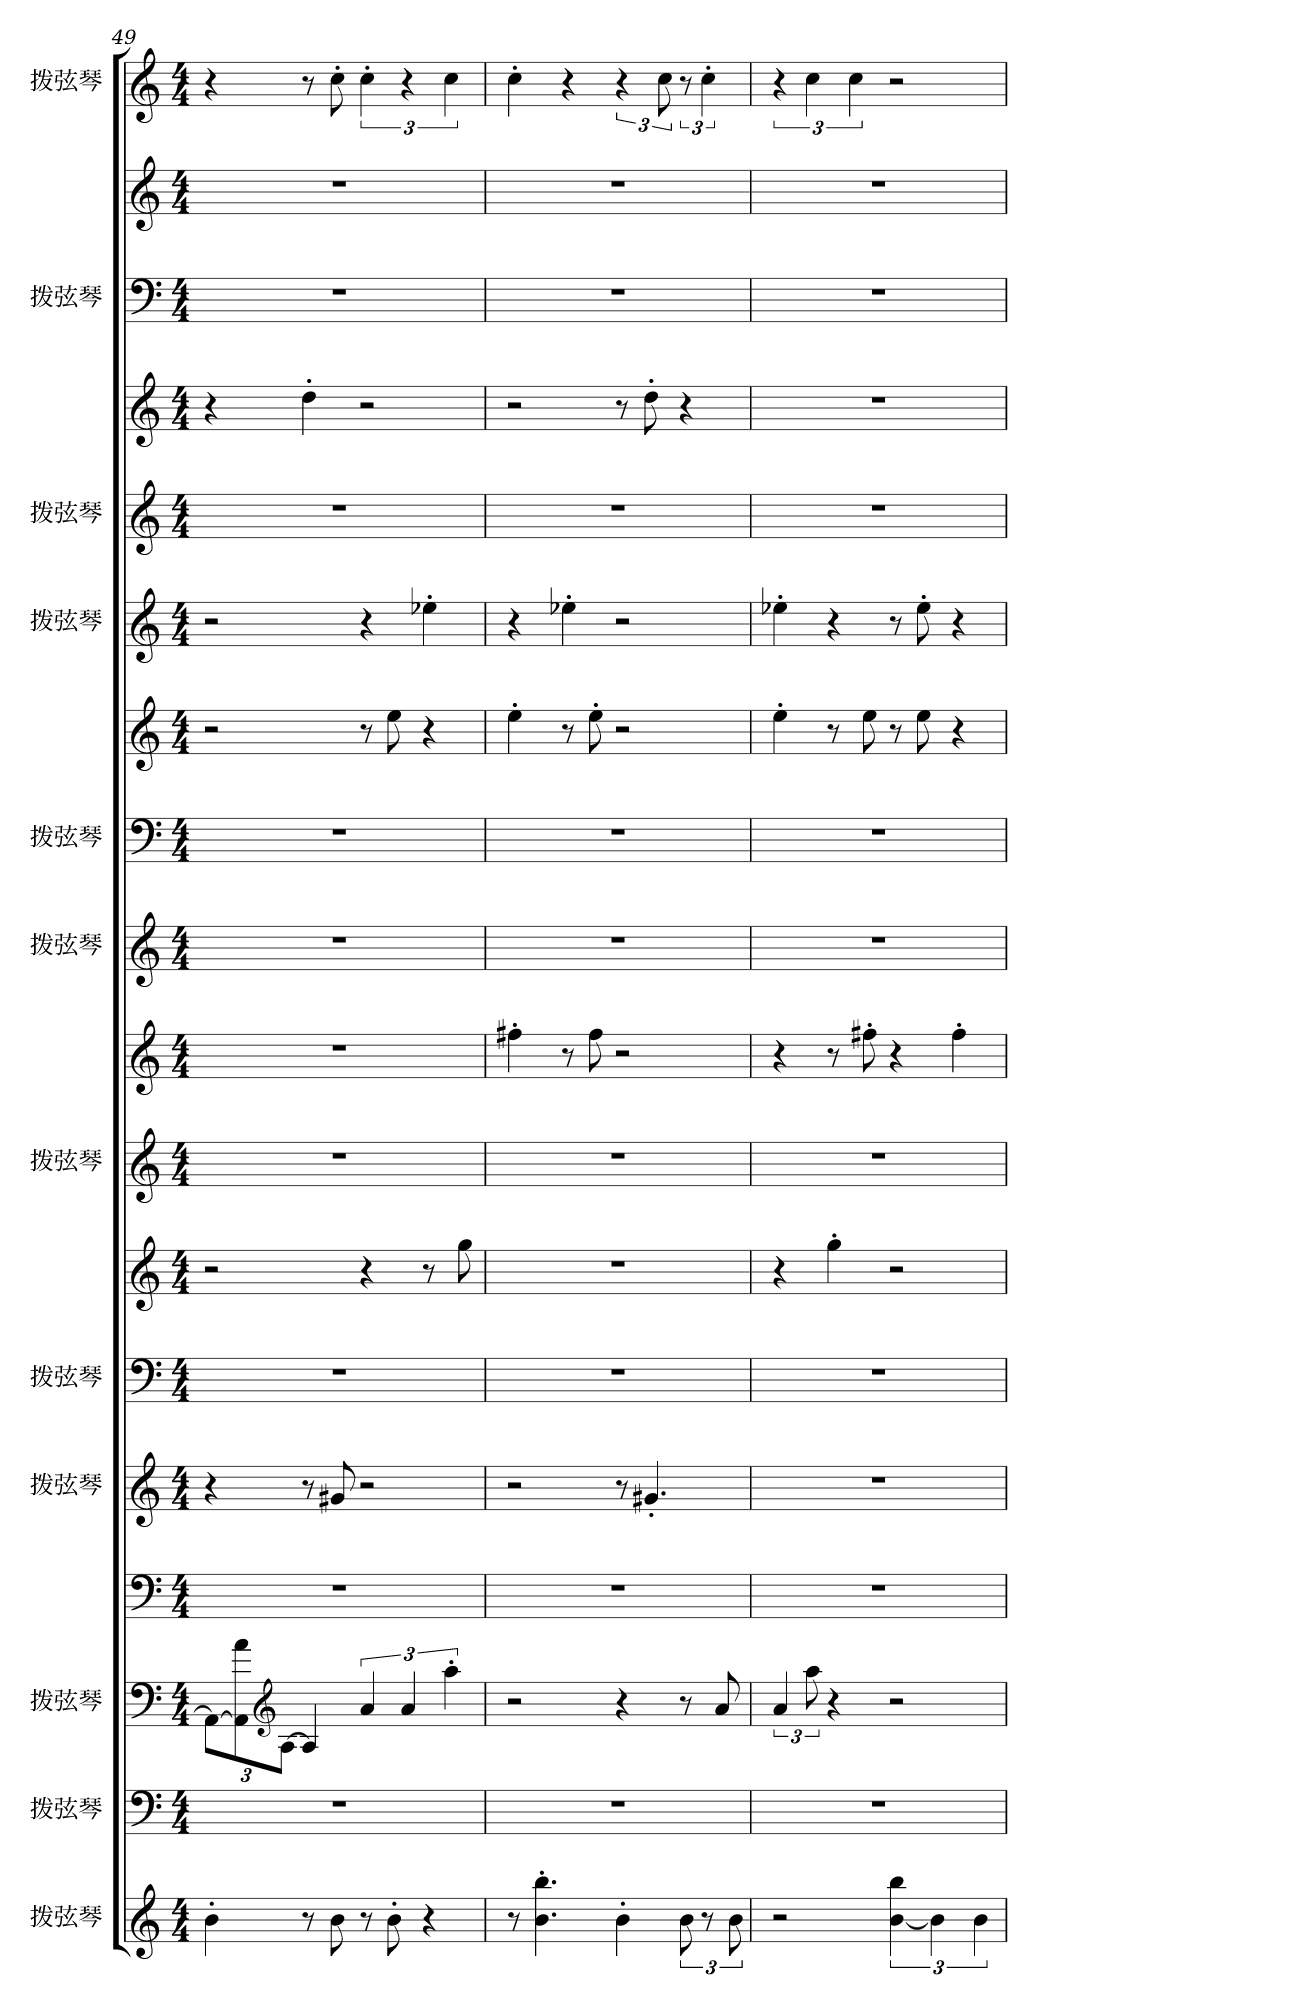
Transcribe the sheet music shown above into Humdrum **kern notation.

**kern	**kern	**kern	**kern	**kern	**kern	**kern	**kern	**kern	**kern	**kern	**kern	**kern	**kern	**kern	**kern	**kern	**kern
*part12	*part11	*part10	*part10	*part9	*part8	*part8	*part7	*part7	*part6	*part5	*part5	*part4	*part3	*part3	*part2	*part2	*part1
*staff18	*staff17	*staff16	*staff15	*staff14	*staff13	*staff12	*staff11	*staff10	*staff9	*staff8	*staff7	*staff6	*staff5	*staff4	*staff3	*staff2	*staff1
*I"拨弦琴	*I"拨弦琴	*I"拨弦琴	*	*I"拨弦琴	*I"拨弦琴	*	*I"拨弦琴	*	*I"拨弦琴	*I"拨弦琴	*	*I"拨弦琴	*I"拨弦琴	*	*I"拨弦琴	*	*I"拨弦琴
*clefG2	*clefF4	*clefF4	*clefF4	*clefG2	*clefF4	*clefG2	*clefG2	*clefG2	*clefG2	*clefF4	*clefG2	*clefG2	*clefG2	*clefG2	*clefF4	*clefG2	*clefG2
*k[]	*k[]	*k[]	*k[]	*k[]	*k[]	*k[]	*k[]	*k[]	*k[]	*k[]	*k[]	*k[]	*k[]	*k[]	*k[]	*k[]	*k[]
*M4/4	*M4/4	*M4/4	*M4/4	*M4/4	*M4/4	*M4/4	*M4/4	*M4/4	*M4/4	*M4/4	*M4/4	*M4/4	*M4/4	*M4/4	*M4/4	*M4/4	*M4/4
*	*	*Xbrackettup	*	*	*	*	*	*	*	*	*	*	*	*	*	*	*
=49	=49	=49	=49	=49	=49	=49	=49	=49	=49	=49	=49	=49	=49	=49	=49	=49	=49
4b'\	1r	12AA\L_	1r	4r	1r	2r	1r	1r	1r	1r	2r	2r	1r	4r	1r	1r	4r
.	.	12AA\] 12a\	.	.	.	.	.	.	.	.	.	.	.	.	.	.	.
*	*	*clefG2	*	*	*	*	*	*	*	*	*	*	*	*	*	*	*
.	.	[12A\J	.	.	.	.	.	.	.	.	.	.	.	.	.	.	.
8r	.	4A/]	.	8r	.	.	.	.	.	.	.	.	.	4dd'\	.	.	8r
8b\	.	.	.	8g#X/	.	.	.	.	.	.	.	.	.	.	.	.	8cc'\
*	*	*brackettup	*	*	*	*	*	*	*	*	*	*	*	*	*	*	*
8r	.	6a/	.	2r	.	4r	.	.	.	.	8r	4r	.	2r	.	.	6cc'\
8b'\	.	.	.	.	.	.	.	.	.	.	8ee\	.	.	.	.	.	.
.	.	6a/	.	.	.	.	.	.	.	.	.	.	.	.	.	.	6r
4r	.	.	.	.	.	8r	.	.	.	.	4r	4ee-X'\	.	.	.	.	.
.	.	6aa'\	.	.	.	.	.	.	.	.	.	.	.	.	.	.	6cc\
.	.	.	.	.	.	8gg\	.	.	.	.	.	.	.	.	.	.	.
=50	=50	=50	=50	=50	=50	=50	=50	=50	=50	=50	=50	=50	=50	=50	=50	=50	=50
8r	1r	2r	1r	2r	1r	1r	1r	4ff#X'\	1r	1r	4ee'\	4r	1r	2r	1r	1r	4cc'\
4.b\' 4.bb\'	.	.	.	.	.	.	.	.	.	.	.	.	.	.	.	.	.
.	.	.	.	.	.	.	.	8r	.	.	8r	4ee-X'\	.	.	.	.	4r
.	.	.	.	.	.	.	.	8ff#\	.	.	8ee'\	.	.	.	.	.	.
4b'\	.	4r	.	8r	.	.	.	2r	.	.	2r	2r	.	8r	.	.	6r
.	.	.	.	4.g#X'/	.	.	.	.	.	.	.	.	.	8dd'\	.	.	.
.	.	.	.	.	.	.	.	.	.	.	.	.	.	.	.	.	12cc\
12b\	.	8r	.	.	.	.	.	.	.	.	.	.	.	4r	.	.	12r
12r	.	.	.	.	.	.	.	.	.	.	.	.	.	.	.	.	6cc'\
.	.	8a/	.	.	.	.	.	.	.	.	.	.	.	.	.	.	.
12b\	.	.	.	.	.	.	.	.	.	.	.	.	.	.	.	.	.
!!LO:PB:g=z
=51	=51	=51	=51	=51	=51	=51	=51	=51	=51	=51	=51	=51	=51	=51	=51	=51	=51
2r	1r	6a/	1r	1r	1r	4r	1r	4r	1r	1r	4ee'\	4ee-X'\	1r	1r	1r	1r	6r
.	.	12aa\	.	.	.	.	.	.	.	.	.	.	.	.	.	.	6cc\
.	.	4r	.	.	.	4gg'\	.	8r	.	.	8r	4r	.	.	.	.	.
.	.	.	.	.	.	.	.	.	.	.	.	.	.	.	.	.	6cc\
.	.	.	.	.	.	.	.	8ff#X'\	.	.	8ee\	.	.	.	.	.	.
[6b\ 6bb\	.	2r	.	.	.	2r	.	4r	.	.	8r	8r	.	.	.	.	2r
.	.	.	.	.	.	.	.	.	.	.	8ee\	8ee-'\	.	.	.	.	.
6b\]	.	.	.	.	.	.	.	.	.	.	.	.	.	.	.	.	.
.	.	.	.	.	.	.	.	4ff#'\	.	.	4r	4r	.	.	.	.	.
6b\	.	.	.	.	.	.	.	.	.	.	.	.	.	.	.	.	.
=	=	=	=	=	=	=	=	=	=	=	=	=	=	=	=	=	=
*-	*-	*-	*-	*-	*-	*-	*-	*-	*-	*-	*-	*-	*-	*-	*-	*-	*-
